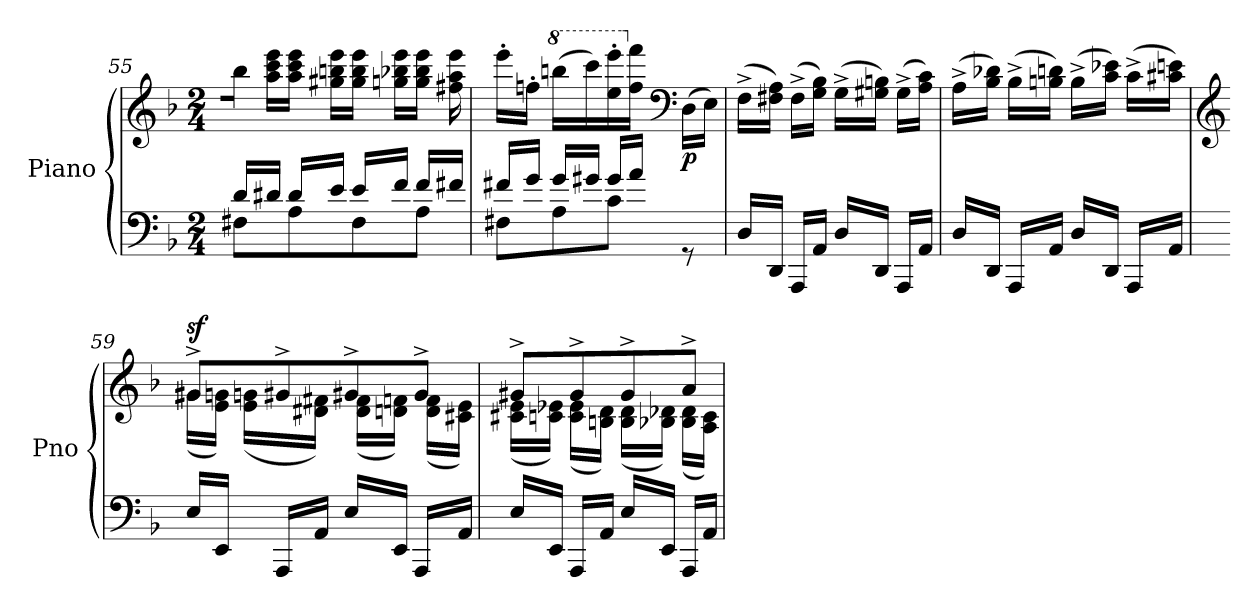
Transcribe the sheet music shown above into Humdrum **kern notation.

**kern	**kern	**dynam
*part1	*part1	*part1
*staff2	*staff1	*staff1/2
*I"Piano	*	*
*I'Pno	*	*
*clefF4	*clefG2	*
*k[b-]	*k[b-]	*
*M2/4	*M2/4	*
=55	=55	=55
*^	*	*
16d/LL	8F#X\L	16bb-\JJ	.
16d#X/JJ	.	16aa\ 16ccc\ 16eee\LL	.
16d#/LL	8A\	16aa\ 16ccc\ 16eee\JJ	.
16e/JJ	.	16gg#X\ 16bbn\ 16eee\LL	.
16e/LL	8F#\	16gg#\ 16bb\ 16eee\JJ	.
16f/JJ	.	16ggn\ 16bb-X\ 16eee\LL	.
16f/LL	8A\J	16gg\ 16bb-\ 16eee\JJ	.
16f#X/JJ	.	16ff#X\ 16aa\ 16eee\	.
=56	=56	=56	=56
16f#X/LL	8F#X\L	16eee'\LL	.
16g/JJ	.	16ffn'\JJ	.
*	*	*8va	*
16g/LL	8A\	(16bbbn\LL	.
16g#X/JJ	.	16cccc\)	.
16g#/LL	8c\J	16eee\' 16eeee\'	.
*	*	*X8va	*
16a/JJ	.	16ff\ 16fff\JJ	.
*	*	*clefF4	*
!	!	!	!LO:DY:b
8rGG	8ryy	(16D\LL	p
.	.	16E\JJ)	.
*v	*v	*	*
!!LO:PB:g=z
=57	=57	=57
16D/LL	(16F^\LL	.
16DD/JJ	16F#X\ 16A\JJ)	.
16AAA/LL	(16F#^\LL	.
16AA/JJ	16G\ 16B-\JJ)	.
16D/LL	(16G^\LL	.
16DD/JJ	16G#X\ 16Bn\JJ)	.
16AAA/LL	(16G#^\LL	.
16AA/JJ	16A\ 16c\JJ)	.
=58	=58	=58
16D/LL	(16A^\LL	.
16DD/JJ	16B-\ 16d-X\JJ)	.
16AAA/LL	(16B-^\LL	.
16AA/JJ	16Bn\ 16dn\JJ)	.
16D/LL	(16B^\LL	.
16DD/JJ	16c\ 16e-X\JJ)	.
16AAA/LL	(16c^\LL	.
16AA/JJ	16c#X\ 16en\JJ)	.
=59	=59	=59
*	*clefG2	*
*	*^	*
!	!	!	!LO:DY:a
16E/LL	8g#X^/L	(16g#\LL	sf
16EE/JJ	.	16e\ 16gn\JJ)	.
16AAA/LL	8g#X^/	(16e\ 16gn\LL	.
16AA/JJ	.	16d#X\ 16f#X\JJ)	.
16E/LL	8g#X^/	(16d#\ 16f#\LL	.
16EE/JJ	.	16dn\ 16fn\JJ)	.
16AAA/LL	8g#^/J	(16d\ 16f\LL	.
16AA/JJ	.	16c#X\ 16e\JJ)	.
!!LO:LB:g=z	!!
=60	=60	=60	=60
16E/LL	8g#X^/L	(16c#X\ 16e\LL	.
16EE/JJ	.	16cn\ 16e-X\JJ)	.
16AAA/LL	8g#^/	(16c\ 16e-\LL	.
16AA/JJ	.	16Bn\ 16d\JJ)	.
16E/LL	8g#^/	(16B\ 16d\LL	.
16EE/JJ	.	16B-X\ 16d-X\JJ)	.
16AAA/LL	8a^/J	(16B-\ 16d-\LL	.
16AA/JJ	.	16A\ 16c\JJ)	.
*	*v	*v	*
=	=	=
*-	*-	*-
